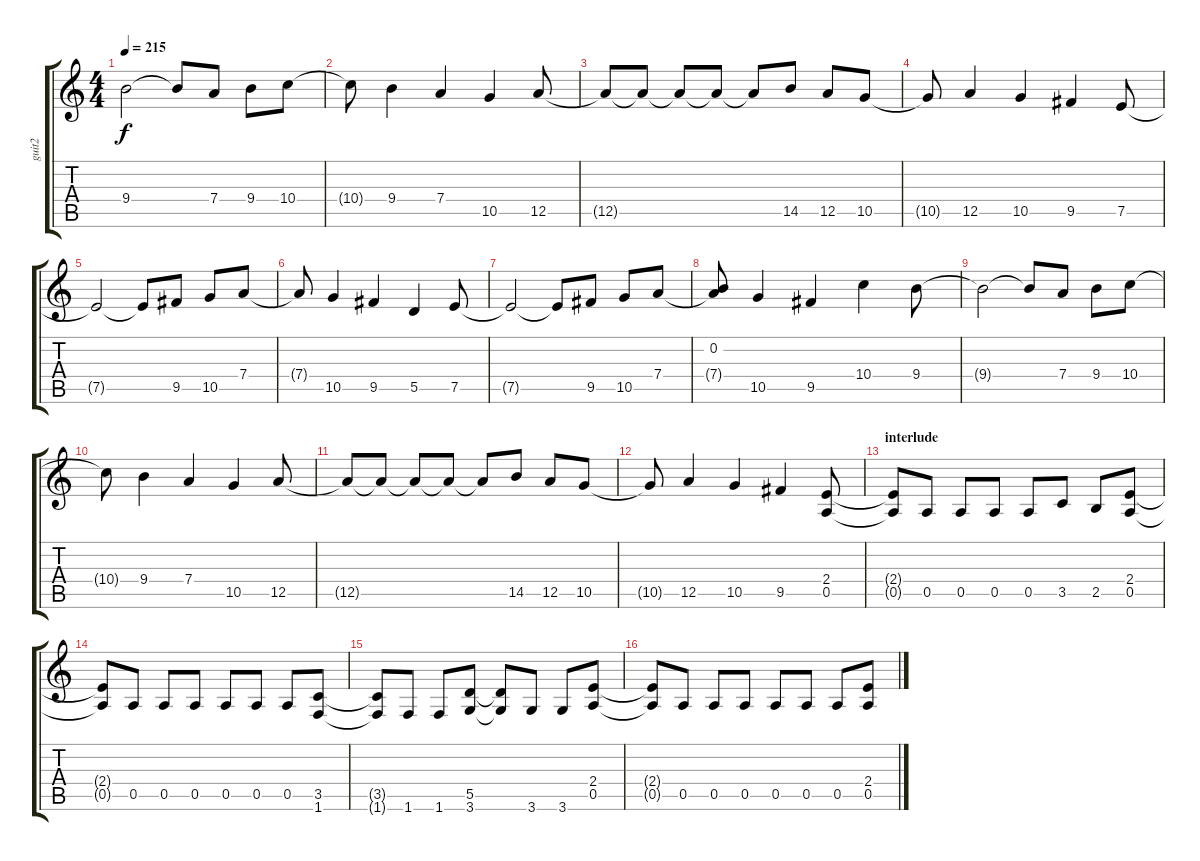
\track ("guit2" "guit2") {instrument distortionguitar}
\staff {score tabs}
\tuning (E4 B3 G3 D3 A2 E2) {hide}
\ts (4 4)
\tempo 215
\clef g2
\ks c
9.4{t}.2{dy f} 9.4{t}.8 7.4.8 9.4.8 10.4.8 |
10.4{t}.8 9.4.4 7.4.4 10.5.4 12.5.8 |
12.5{t}.8 12.5{t}.8 12.5{t}.8 12.5{t}.8 12.5{t}.8 14.5.8 12.5.8 10.5.8 |
10.5{t}.8 12.5.4 10.5.4 9.5.4 7.5.8 |
7.5{t}.2 7.5{t}.8 9.5.8 10.5.8 7.4.8 |
7.4{t}.8 10.5.4 9.5.4 5.5.4 7.5.8 |
7.5{t}.2 7.5{t}.8 9.5.8 10.5.8 7.4.8 |
(0.2 7.4{t}).8 10.5.4 9.5.4 10.4.4 9.4.8 |
9.4{t}.2 9.4{t}.8 7.4.8 9.4.8 10.4.8 |
10.4{t}.8 9.4.4 7.4.4 10.5.4 12.5.8 |
12.5{t}.8 12.5{t}.8 12.5{t}.8 12.5{t}.8 12.5{t}.8 14.5.8 12.5.8 10.5.8 |
10.5{t}.8 12.5.4 10.5.4 9.5.4 (2.4 0.5).8 |
\section ("" "interlude")
(2.4{t} 0.5{t}).8 0.5.8 0.5.8 0.5.8 0.5.8 3.5.8 2.5.8 (2.4 0.5).8 |
(2.4{t} 0.5{t}).8 0.5.8 0.5.8 0.5.8 0.5.8 0.5.8 0.5.8 (3.5 1.6).8 |
(3.5{t} 1.6{t}).8 1.6.8 1.6.8 (5.5 3.6).8 (5.5{t} 3.6{t}).8 3.6.8 3.6.8 (2.4 0.5).8 |
(2.4{t} 0.5{t}).8 0.5.8 0.5.8 0.5.8 0.5.8 0.5.8 0.5.8 (2.4 0.5).8
